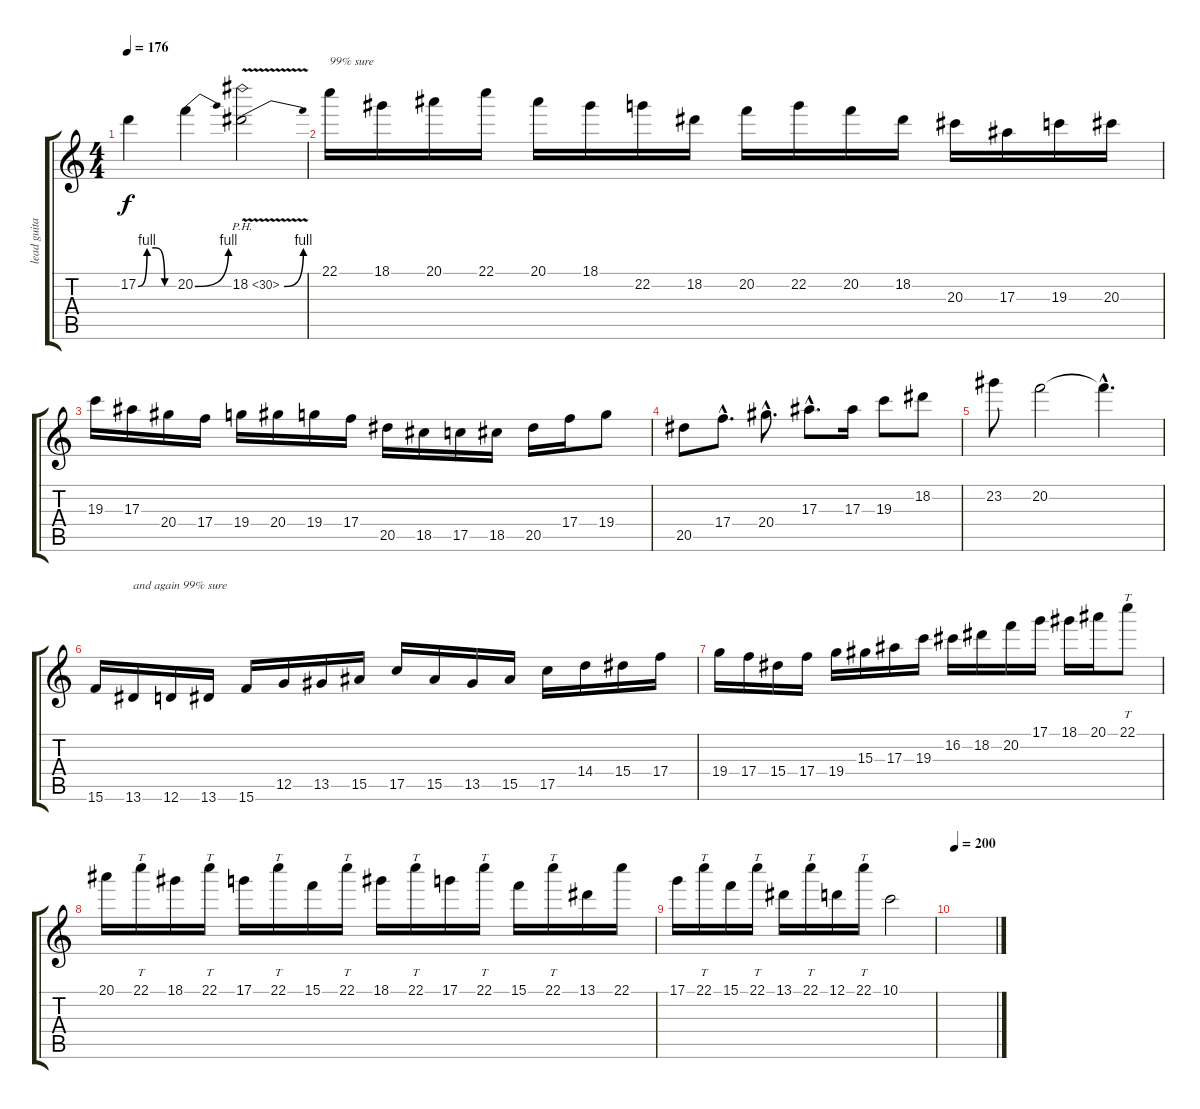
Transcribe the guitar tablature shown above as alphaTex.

\track ("lead guitar" "lead guita") {instrument overdrivenguitar}
\staff {score tabs}
\tuning (D4 A3 F3 C3 G2 D2) {hide}
\ts (4 4)
\tempo 176
\clef g2
\ks c
17.2{be (custom 0 0 15 4 30 4 45 0 60 0)}.4{dy f} 20.2{be (bend 0 0 60 4)}.4 18.2{be (bend 0 0 60 4) ph 12 v}.2 |
22.1.16{txt "99% sure" balance 7} 18.1.16 20.1.16 22.1.16 20.1.16 18.1.16 22.2.16 18.2.16 20.2.16 22.2.16 20.2.16 18.2.16 20.3.16 17.3.16 19.3.16 20.3.16 |
19.3.16 17.3.16 20.4.16 17.4.16 19.4.16 20.4.16 19.4.16 17.4.16 20.5.16 18.5.16 17.5.16 18.5.16 20.5.16 17.4.16 19.4.8 |
20.5.8 17.4{hac}.8{d} 20.4{hac}.8{d} 17.3{hac}.8{d} 17.3.16 19.3.8 18.2.8 |
23.2.8 20.2.2 20.2{hac t}.4{d} |
15.6.16{balance 12} 13.6.16{txt "and again 99% sure"} 12.6.16 13.6.16 15.6.16 12.5.16 13.5.16 15.5.16 17.5.16 15.5.16 13.5.16 15.5.16 17.5.16 14.4.16 15.4.16 17.4.16 |
19.4.16 17.4.16 15.4.16 17.4.16 19.4.16 15.3.16 17.3.16 19.3.16 16.2.16 18.2.16 20.2.16 17.1.16 18.1.16 20.1.16 22.1.8{tt} |
20.1.16{balance 8} 22.1.16{tt} 18.1.16 22.1.16{tt} 17.1.16 22.1.16{tt} 15.1.16 22.1.16{tt} 18.1.16 22.1.16{tt} 17.1.16 22.1.16{tt} 15.1.16 22.1.16{tt} 13.1.16 22.1.16 |
17.1.16 22.1.16{tt} 15.1.16 22.1.16{tt} 13.1.16 22.1.16{tt} 12.1.16 22.1.16{tt} 10.1.2 |
\tempo 200
